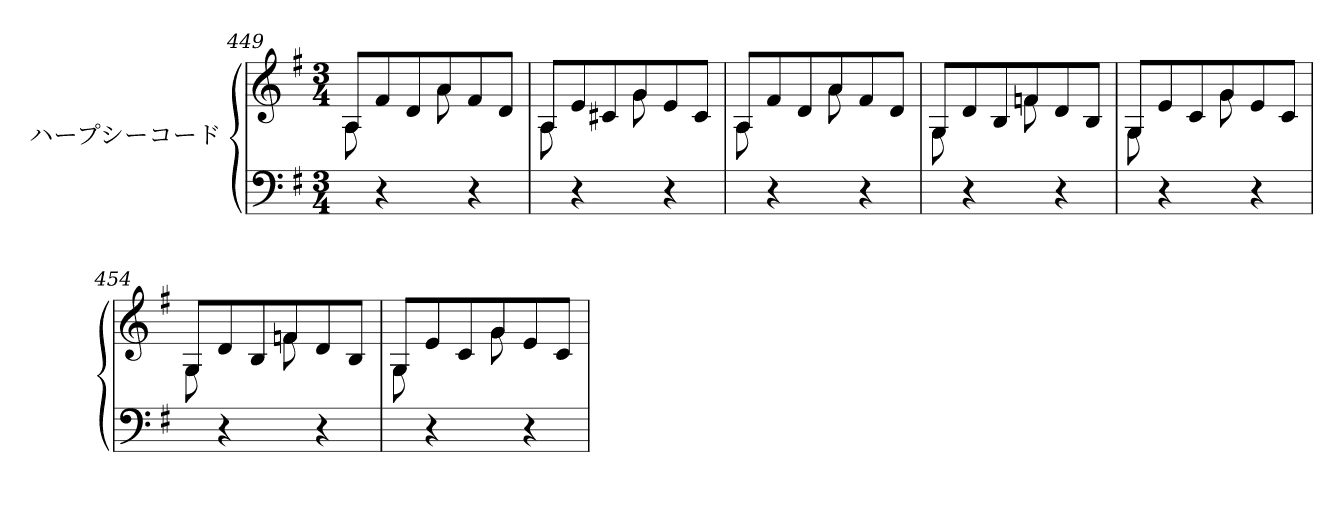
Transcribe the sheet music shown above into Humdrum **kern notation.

**kern	**kern
*part1	*part1
*staff2	*staff1
*I"ハープシーコード	*
*clefF4	*clefG2
*k[f#]	*k[f#]
*M3/4	*M3/4
=449	=449
*	*^
8ryy	8A/L	8A\
4r	8f#/	4ryy
.	8d/	.
8ryy	8a/	8a\
4r	8f#/	4ryy
.	8d/J	.
=450	=450	=450
8ryy	8A/L	8A\
4r	8e/	4ryy
.	8c#X/	.
8ryy	8g/	8g\
4r	8e/	4ryy
.	8c#/J	.
=451	=451	=451
8ryy	8A/L	8A\
4r	8f#/	4ryy
.	8d/	.
8ryy	8a/	8a\
4r	8f#/	4ryy
.	8d/J	.
=452	=452	=452
8ryy	8G/L	8G\
4r	8d/	4ryy
.	8B/	.
8ryy	8fn/	8fn\
4r	8d/	4ryy
.	8B/J	.
!!LO:LB:g=z	!!
=453	=453	=453
8ryy	8G/L	8G\
4r	8e/	4ryy
.	8c/	.
8ryy	8g/	8g\
4r	8e/	4ryy
.	8c/J	.
=454	=454	=454
8ryy	8G/L	8G\
4r	8d/	4ryy
.	8B/	.
8ryy	8fn/	8fn\
4r	8d/	4ryy
.	8B/J	.
=455	=455	=455
8ryy	8G/L	8G\
4r	8e/	4ryy
.	8c/	.
8ryy	8g/	8g\
4r	8e/	4ryy
.	8c/J	.
*	*v	*v
=	=
*-	*-
